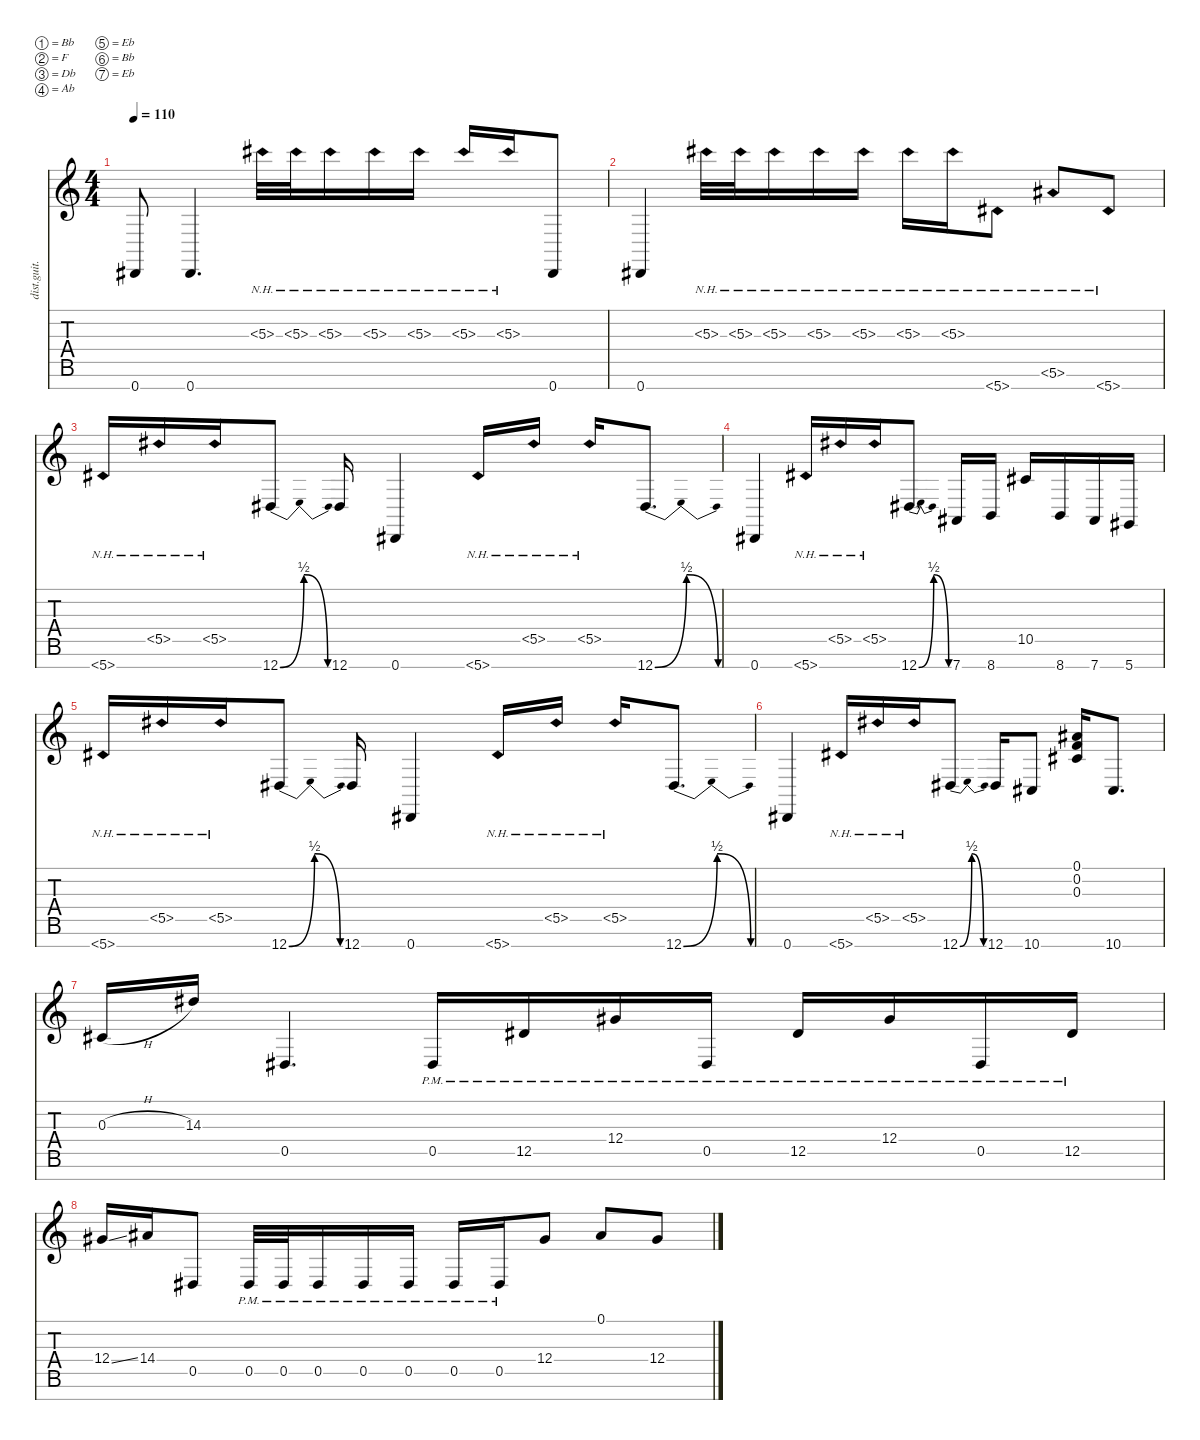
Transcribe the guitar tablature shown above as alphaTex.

\defaultSystemsLayout 4
\hideDynamics
\bracketExtendMode nobrackets
\track ("riff" "dist.guit.") {instrument distortionguitar}
\staff {score tabs}
\tuning (Bb3 F3 Db3 Ab2 Eb2 Bb1 Eb1)
\ts (4 4)
\tempo 110
\clef g2
\ks c
0.7{acc #}.8{dy mf beam Up} 0.7{acc #}.4{d beam Up} 5.3{nh acc #}.32{beam Down} 5.3{nh acc #}.32{beam Down} 5.3{nh acc #}.16{beam Down} 5.3{nh acc #}.16{beam Down} 5.3{nh acc #}.16{beam Down} 5.3{nh acc #}.16{beam Up} 5.3{nh acc #}.16{beam Up} 0.7{acc #}.8{beam Up} |
0.7{acc #}.4{beam Up} 5.3{nh acc #}.32{beam Down} 5.3{nh acc #}.32{beam Down} 5.3{nh acc #}.16{beam Down} 5.3{nh acc #}.16{beam Down} 5.3{nh acc #}.16{beam Down} 5.3{nh acc #}.16{beam Down} 5.3{nh acc #}.16{beam Down} 5.7{nh acc #}.8{beam Down} 5.6{nh acc #}.8{beam Up} 5.7{nh acc #}.8{beam Up} |
5.7{nh acc #}.16{beam Up} 5.5{nh acc #}.16{beam Up} 5.5{nh acc #}.16{beam Up} 12.7{be (bendrelease 0 0 9.6 2 20.4 2 30 0) acc #}.8{beam Up} 12.7{acc #}.16{beam Up} 0.7{acc #}.4{beam Up} 5.7{nh acc #}.16{beam Up} 5.5{nh acc #}.16{beam Up} 5.5{nh acc #}.16{beam Up} 12.7{be (bendrelease 0 0 10.2 2 20.4 2 30 0) acc #}.8{d beam Up} |
0.7{acc #}.4{beam Up} 5.7{nh acc #}.16{beam Up} 5.5{nh acc #}.16{beam Up} 5.5{nh acc #}.16{beam Up} 12.7{be (bendrelease 0 0 9.6 2 20.4 2 30 0) acc #}.8{d beam Up} 7.7{acc #}.16{beam Up} 8.7.16{beam Up} 10.5{acc #}.16{beam Up} 8.7.16{beam Up} 7.7{acc #}.16{beam Up} 5.7{acc #}.16{beam Up} |
5.7{nh acc #}.16{beam Up} 5.5{nh acc #}.16{beam Up} 5.5{nh acc #}.16{beam Up} 12.7{be (bendrelease 0 0 9.6 2 20.4 2 30 0) acc #}.8{beam Up} 12.7{acc #}.16{beam Up} 0.7{acc #}.4{beam Up} 5.7{nh acc #}.16{beam Up} 5.5{nh acc #}.16{beam Up} 5.5{nh acc #}.16{beam Up} 12.7{be (bendrelease 0 0 10.2 2 20.4 2 30 0) acc #}.8{d beam Up} |
0.7{acc #}.4{beam Up} 5.7{nh acc #}.16{beam Up} 5.5{nh acc #}.16{beam Up} 5.5{nh acc #}.16{beam Up} 12.7{be (bendrelease 0 0 9.6 2 20.4 2 30 0) acc #}.8{beam Up} 12.7{acc #}.16{beam Up} 10.7{acc #}.8{beam Up} (0.1{acc #} 0.2 0.3{acc #}).16{beam Up} 10.7{acc #}.8{d beam Up} |
0.3{h acc #}.16{beam Up} 14.3{acc #}.16{beam Up} 0.5{acc #}.4{d beam Up} 0.5{pm acc #}.16{beam Up} 12.5{pm acc #}.16{beam Up} 12.4{pm acc #}.16{beam Up} 0.5{pm acc #}.16{beam Up} 12.5{pm acc #}.16{beam Up} 12.4{pm acc #}.16{beam Up} 0.5{pm acc #}.16{beam Up} 12.5{pm acc #}.16{beam Up} |
12.4{ss acc #}.16{beam Up} 14.4{acc #}.16{beam Up} 0.5{acc #}.8{beam Up} 0.5{pm acc #}.32{beam Up} 0.5{pm acc #}.32{beam Up} 0.5{pm acc #}.16{beam Up} 0.5{pm acc #}.16{beam Up} 0.5{pm acc #}.16{beam Up} 0.5{pm acc #}.16{beam Up} 0.5{pm acc #}.16{beam Up} 12.4{acc #}.8{beam Up} 0.1{acc #}.8{beam Up} 12.4{acc #}.8{beam Up}
